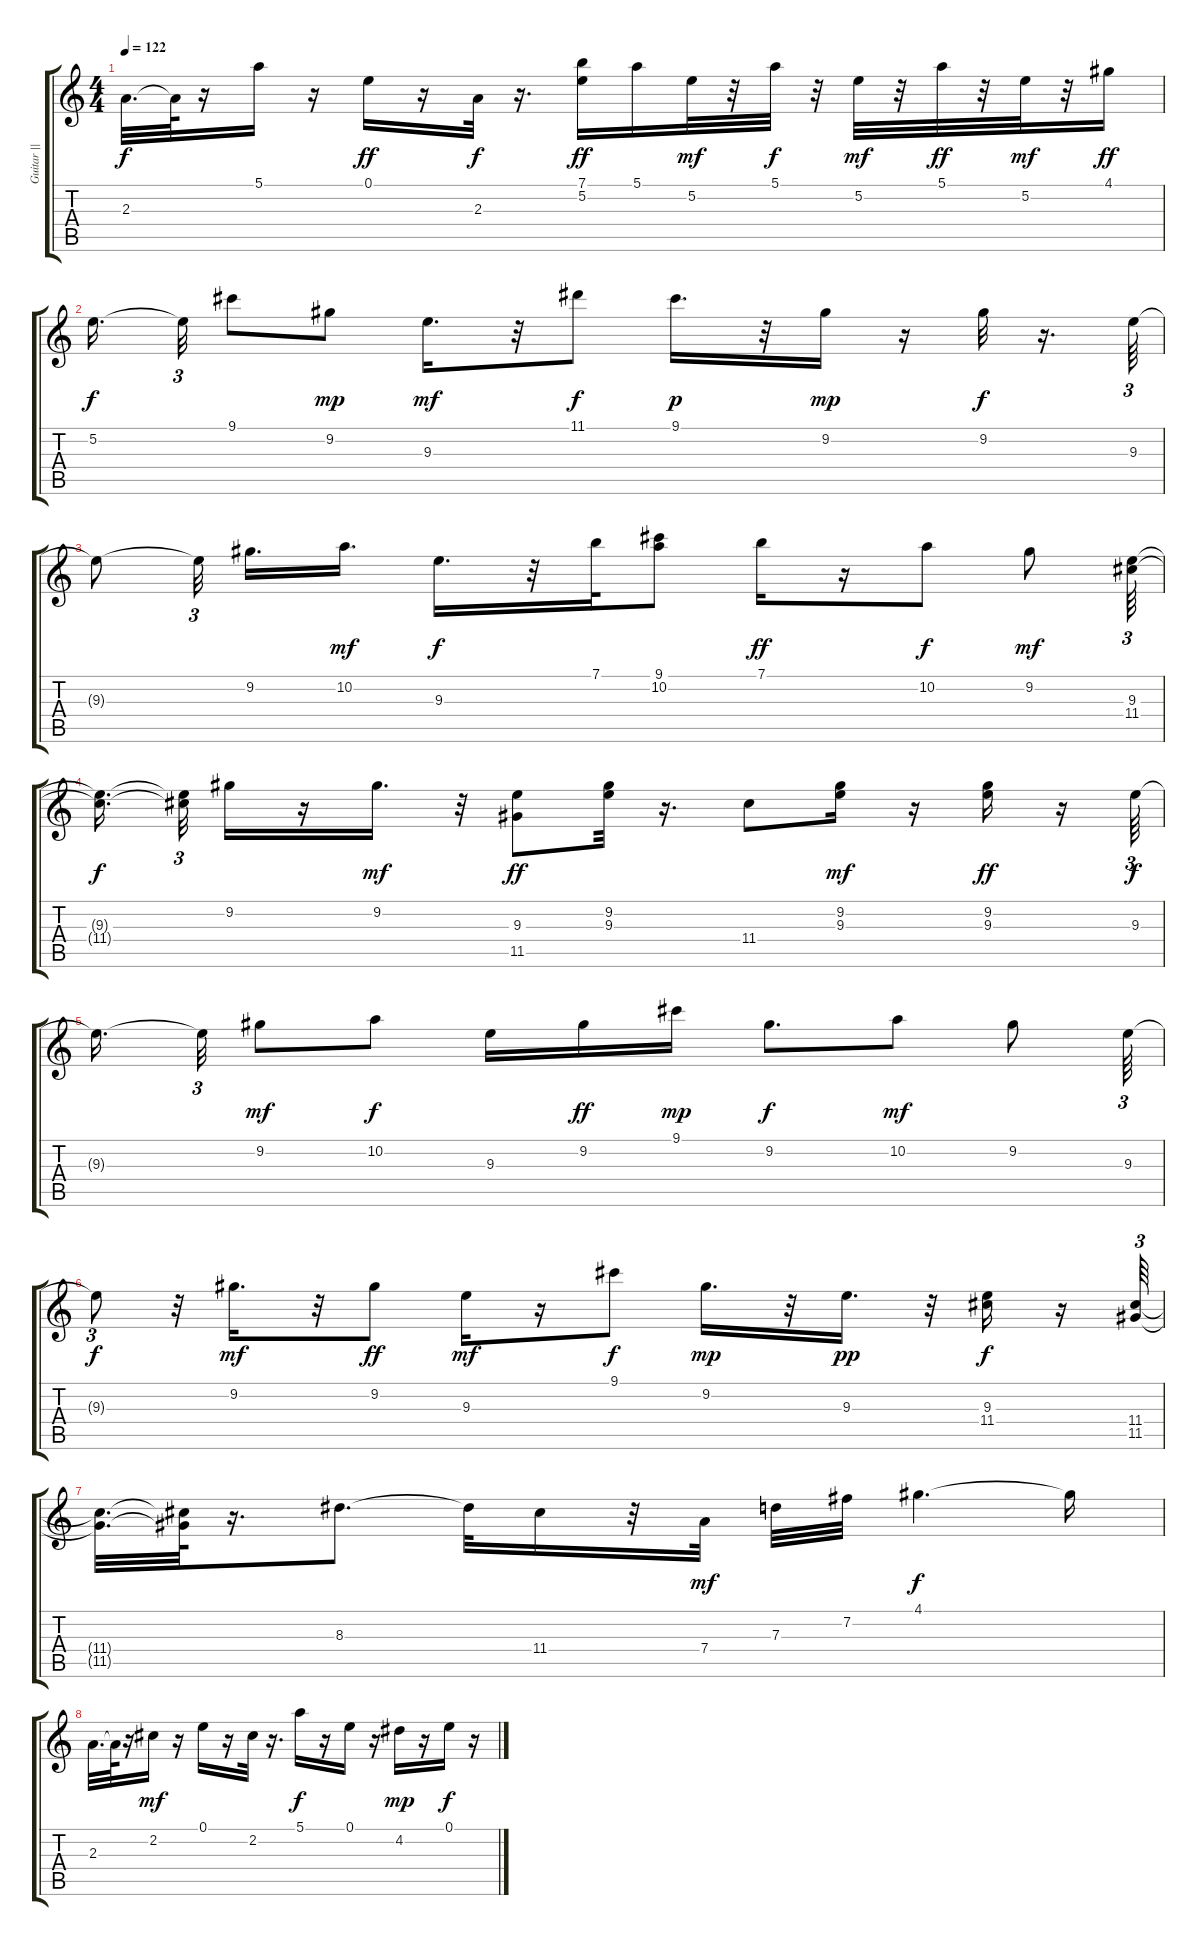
\track ("Guitar ||" "Guitar ||") {instrument electricguitarclean}
\staff {score tabs}
\tuning (E4 B3 G3 D3 A2 E2) {hide}
\ts (4 4)
\tempo 122
\clef g2
\ks c
2.3.32{d dy f} 2.3{t}.64 r.16 5.1.16 r.16 0.1.16{dy ff} r.16 2.3.32{dy f} r.16{d} (7.1 5.2).16{dy ff} 5.1.16 5.2.32{dy mf} r.32 5.1.32{dy f} r.32 5.2.32{dy mf} r.32 5.1.32{dy ff} r.32 5.2.32{dy mf} r.32 4.1.16{dy ff} |
5.2.16{d dy f beam splitsecondary} 5.2{t}.32{tu (3 2)} 9.1.8 9.2.8{dy mp} 9.3.16{d dy mf} r.32 11.1.8{dy f} 9.1.16{d dy p} r.32 9.2.16{dy mp} r.16 9.2.32{dy f} r.16{d} 9.3.64{tu (3 2)} |
9.3{t}.8 9.3{t}.32{tu (3 2) beam splitsecondary} 9.2.16{d} 10.2.16{d dy mf} 9.3.16{d dy f} r.32 7.1.32 (9.1 10.2).8 7.1.16{dy ff} r.16 10.2.8{dy f} 9.2.8{dy mf} (9.3 11.4).64{tu (3 2)} |
(9.3{t} 11.4{t}).16{d dy f beam splitsecondary} (9.3{t} 11.4{t}).32{tu (3 2)} 9.2.16 r.16 9.2.16{d dy mf} r.32 (9.3 11.5).8{dy ff} (9.2 9.3).32 r.16{d} 11.4.8 (9.2 9.3).16{dy mf} r.16 (9.2 9.3).16{dy ff} r.16 9.3.64{tu (3 2) dy f} |
9.3{t}.16{d beam splitsecondary} 9.3{t}.32{tu (3 2)} 9.2.8{dy mf} 10.2.8{dy f} 9.3.16 9.2.16{dy ff} 9.1.16{dy mp} 9.2.8{d dy f} 10.2.8{dy mf} 9.2.8 9.3.64{tu (3 2)} |
9.3{t}.8{tu (3 2) dy f} r.32 9.2.16{d dy mf} r.32 9.2.8{dy ff} 9.3.16{dy mf} r.16 9.1.8{dy f} 9.2.16{d dy mp} r.32 9.3.16{d dy pp} r.32 (9.3 11.4).16{dy f} r.16 (11.4 11.5).64{tu (3 2)} |
(11.4{t} 11.5{t}).32{d} (11.4{t} 11.5{t}).64 r.16{d} 8.3.8{d} 8.3{t}.32 11.4.16 r.32 7.4.32{dy mf} 7.3.32 7.2.32 4.1.4{d dy f} 4.1{t}.16 |
2.3.32{d} 2.3{t}.64 r.16 2.2.16{dy mf} r.16 0.1.16 r.16 2.2.32 r.16{d} 5.1.16{dy f} r.16 0.1.16 r.16 4.2.16{dy mp} r.16 0.1.16{dy f} r.16
